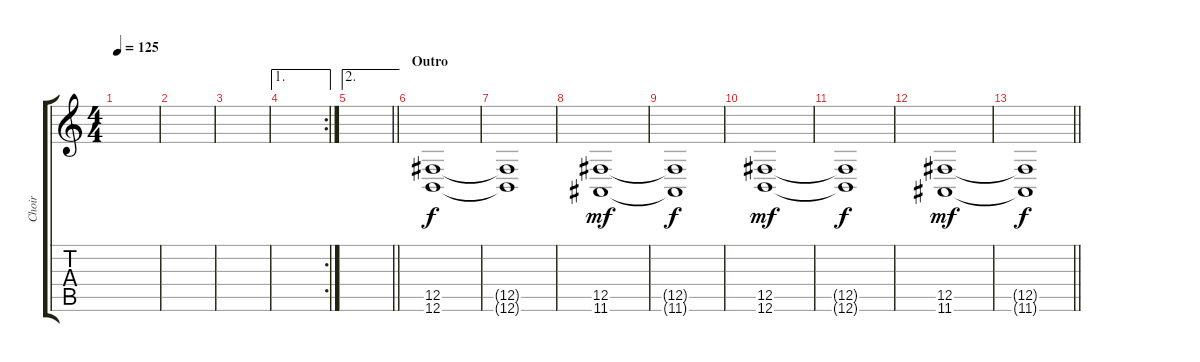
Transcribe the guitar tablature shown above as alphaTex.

\track ("Choir" "Choir") {instrument pad4choir}
\staff {score tabs}
\tuning (Db4 Ab3 E3 B2 Gb2 B1) {hide}
\ts (4 4)
\tempo 125
\clef g2
\ks c
|
|
|
\ae 1
\rc 2
|
\ae 2
\barLineRight lightlight
|
\section ("" "Outro")
(12.5 12.6).1{instrument pad4choir} |
(12.5{t} 12.6{t}).1{dy f} |
(12.5 11.6).1{dy mf} |
(12.5{t} 11.6{t}).1{dy f} |
(12.5 12.6).1{dy mf} |
(12.5{t} 12.6{t}).1{dy f} |
(12.5 11.6).1{dy mf} |
\barLineRight lightlight
(12.5{t} 11.6{t}).1{dy f}
